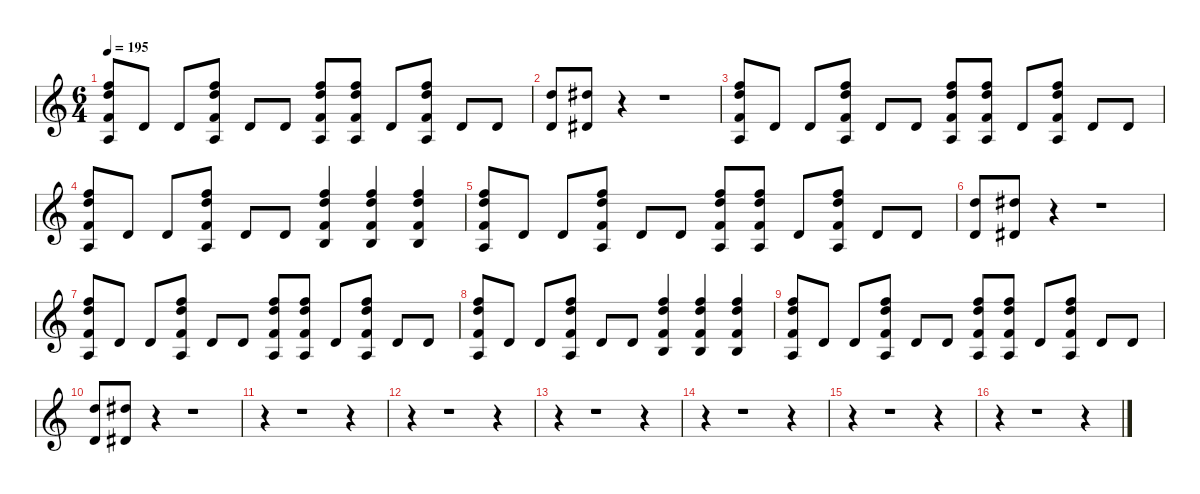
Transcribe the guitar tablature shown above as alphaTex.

\defaultSystemsLayout 4
\hideDynamics
\bracketExtendMode nobrackets
\singleTrackTrackNamePolicy hidden
\multiTrackTrackNamePolicy hidden
\firstSystemTrackNameMode fullname
\firstSystemTrackNameOrientation horizontal
\otherSystemsTrackNameOrientation horizontal
\track ("Keyboards" "vln.") {instrument stringensemble1}
\staff {score}
\tuning (D4 A3 F3 D3 A2 D2)
\ts (6 4)
\tempo 195
\clef g2
\ks c
(15.1 17.2 12.3 7.4).8{dy mp beam Up} 12.4{pm}.8{beam Up} 12.4{pm}.8{beam Up} (15.1 17.2 12.3 7.4).8{beam Up} 12.4{pm}.8{beam Up} 12.4{pm}.8{beam Up} (15.1 17.2 12.3 7.4).8{beam Up} (15.1 17.2 12.3 7.4).8{beam Up} 12.4{pm}.8{beam Up} (15.1 17.2 12.3 7.4).8{beam Up} 12.4{pm}.8{beam Up} 12.4{pm}.8{beam Up} |
(17.2 9.3).8{beam Up} (18.2{acc #} 10.3{acc #}).8{beam Up} r.4{beam Up} r.1{beam Down} |
(15.1 17.2 12.3 7.4).8{beam Up} 12.4{pm}.8{beam Up} 12.4{pm}.8{beam Up} (15.1 17.2 12.3 7.4).8{beam Up} 12.4{pm}.8{beam Up} 12.4{pm}.8{beam Up} (15.1 17.2 12.3 7.4).8{beam Up} (15.1 17.2 12.3 7.4).8{beam Up} 12.4{pm}.8{beam Up} (15.1 17.2 12.3 7.4).8{beam Up} 12.4{pm}.8{beam Up} 12.4{pm}.8{beam Up} |
(15.1 17.2 12.3 7.4).8{beam Up} 12.4{pm}.8{beam Up} 12.4{pm}.8{beam Up} (15.1 17.2 12.3 7.4).8{beam Up} 12.4{pm}.8{beam Up} 12.4{pm}.8{beam Up} (15.1 17.2 12.3 9.4).4{beam Up} (15.1 17.2 12.3 9.4).4{beam Up} (15.1 17.2 12.3 9.4).4{beam Up} |
(15.1 17.2 12.3 7.4).8{beam Up} 12.4{pm}.8{beam Up} 12.4{pm}.8{beam Up} (15.1 17.2 12.3 7.4).8{beam Up} 12.4{pm}.8{beam Up} 12.4{pm}.8{beam Up} (15.1 17.2 12.3 7.4).8{beam Up} (15.1 17.2 12.3 7.4).8{beam Up} 12.4{pm}.8{beam Up} (15.1 17.2 12.3 7.4).8{beam Up} 12.4{pm}.8{beam Up} 12.4{pm}.8{beam Up} |
(17.2 9.3).8{beam Up} (18.2{acc #} 10.3{acc #}).8{beam Up} r.4{beam Up} r.1{beam Down} |
(15.1 17.2 12.3 7.4).8{beam Up} 12.4{pm}.8{beam Up} 12.4{pm}.8{beam Up} (15.1 17.2 12.3 7.4).8{beam Up} 12.4{pm}.8{beam Up} 12.4{pm}.8{beam Up} (15.1 17.2 12.3 7.4).8{beam Up} (15.1 17.2 12.3 7.4).8{beam Up} 12.4{pm}.8{beam Up} (15.1 17.2 12.3 7.4).8{beam Up} 12.4{pm}.8{beam Up} 12.4{pm}.8{beam Up} |
(15.1 17.2 12.3 7.4).8{beam Up} 12.4{pm}.8{beam Up} 12.4{pm}.8{beam Up} (15.1 17.2 12.3 7.4).8{beam Up} 12.4{pm}.8{beam Up} 12.4{pm}.8{beam Up} (15.1 17.2 12.3 9.4).4{beam Up} (15.1 17.2 12.3 9.4).4{beam Up} (15.1 17.2 12.3 9.4).4{beam Up} |
(15.1 17.2 12.3 7.4).8{beam Up} 12.4{pm}.8{beam Up} 12.4{pm}.8{beam Up} (15.1 17.2 12.3 7.4).8{beam Up} 12.4{pm}.8{beam Up} 12.4{pm}.8{beam Up} (15.1 17.2 12.3 7.4).8{beam Up} (15.1 17.2 12.3 7.4).8{beam Up} 12.4{pm}.8{beam Up} (15.1 17.2 12.3 7.4).8{beam Up} 12.4{pm}.8{beam Up} 12.4{pm}.8{beam Up} |
(17.2 9.3).8{beam Up} (18.2{acc #} 10.3{acc #}).8{beam Up} r.4{beam Up} r.1{beam Down} |
r.4{beam Down} r.1{beam Down} r.4{beam Down} |
r.4{beam Down} r.1{beam Down} r.4{beam Down} |
r.4{beam Down} r.1{beam Down} r.4{beam Down} |
r.4{beam Down} r.1{beam Down} r.4{beam Down} |
r.4{beam Down} r.1{beam Down} r.4{beam Down} |
r.4{beam Down} r.1{beam Down} r.4{beam Down}
